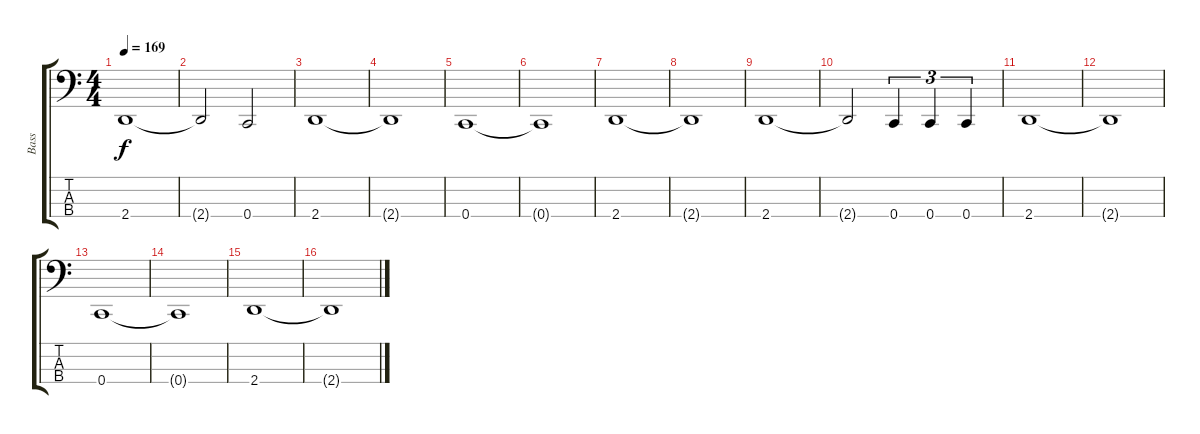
\track ("Bass" "Bass") {instrument electricbasspick}
\staff {score tabs}
\tuning (F2 C2 G1 C1) {hide}
\ts (4 4)
\tempo 169
\clef f4
\ks c
2.4.1{dy f} |
2.4{t}.2 0.4.2 |
2.4.1 |
2.4{t}.1 |
0.4.1 |
0.4{t}.1 |
2.4.1 |
2.4{t}.1 |
2.4.1 |
2.4{t}.2 0.4.4{tu (3 2)} 0.4.4{tu (3 2)} 0.4.4{tu (3 2)} |
2.4.1 |
2.4{t}.1 |
0.4.1 |
0.4{t}.1 |
2.4.1 |
2.4{t}.1{volume 0}
